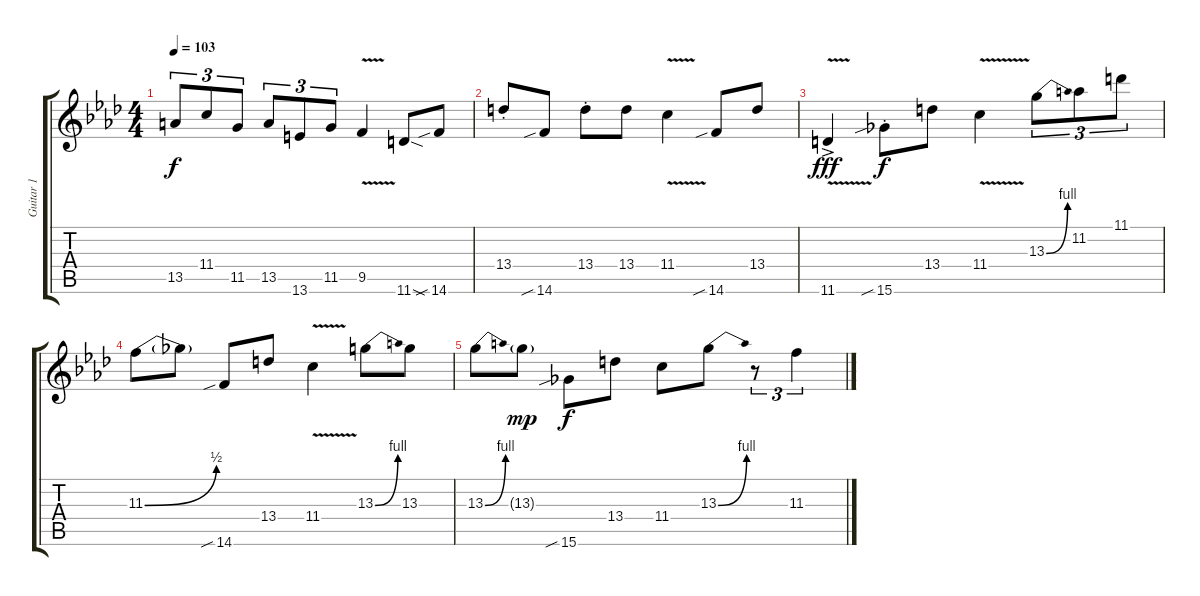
\track ("Guitar 1" "Guitar 1") {instrument overdrivenguitar}
\staff {score tabs}
\tuning (Eb4 Bb3 Gb3 Db3 Ab2 Eb2) {hide}
\ts (4 4)
\tempo 103
\clef g2
\ks ab
13.5.8{tu (3 2) dy f balance 2 instrument overdrivenguitar} 11.4.8{tu (3 2)} 11.5.8{tu (3 2)} 13.5.8{tu (3 2)} 13.6.8{tu (3 2)} 11.5.8{tu (3 2)} 9.5{v}.4 11.6{sod}.8 14.6{sib}.8 |
13.4{st}.8{volume 7 balance 2 instrument overdrivenguitar} 14.6{sib}.8 13.4{st}.8{balance 14 instrument overdrivenguitar} 13.4.8 11.4{v}.4 14.6{sib}.8{volume 13 balance 2 instrument overdrivenguitar} 13.4.8{volume 13 balance 14 instrument overdrivenguitar} |
11.6{v ac}.4{dy fff balance 2 instrument overdrivenguitar} 15.6{sib st}.8{dy f} 13.4.8{balance 14 instrument overdrivenguitar} 11.4{v}.4 13.3{be (bend 0 0 60 4)}.8{tu (3 2)} 11.2.8{tu (3 2)} 11.1.8{tu (3 2)} |
11.3{be (bend 0 0 60 2)}.8{balance 2 instrument overdrivenguitar} 11.3{t}.8 14.6{sib}.8 13.4.8{balance 14 instrument overdrivenguitar} 11.4{v}.4 13.3{be (bend 0 0 60 4)}.8 13.3.8 |
13.3{be (bend 0 0 60 4)}.8{volume 3 balance 2} 13.3{g}.8{dy mp} 15.6{sib}.8{dy f} 13.4.8{balance 14 instrument overdrivenguitar} 11.4.8 13.3{be (bend 0 0 60 4)}.8 r.8{tu (3 2)} 11.3.4{tu (3 2)}
